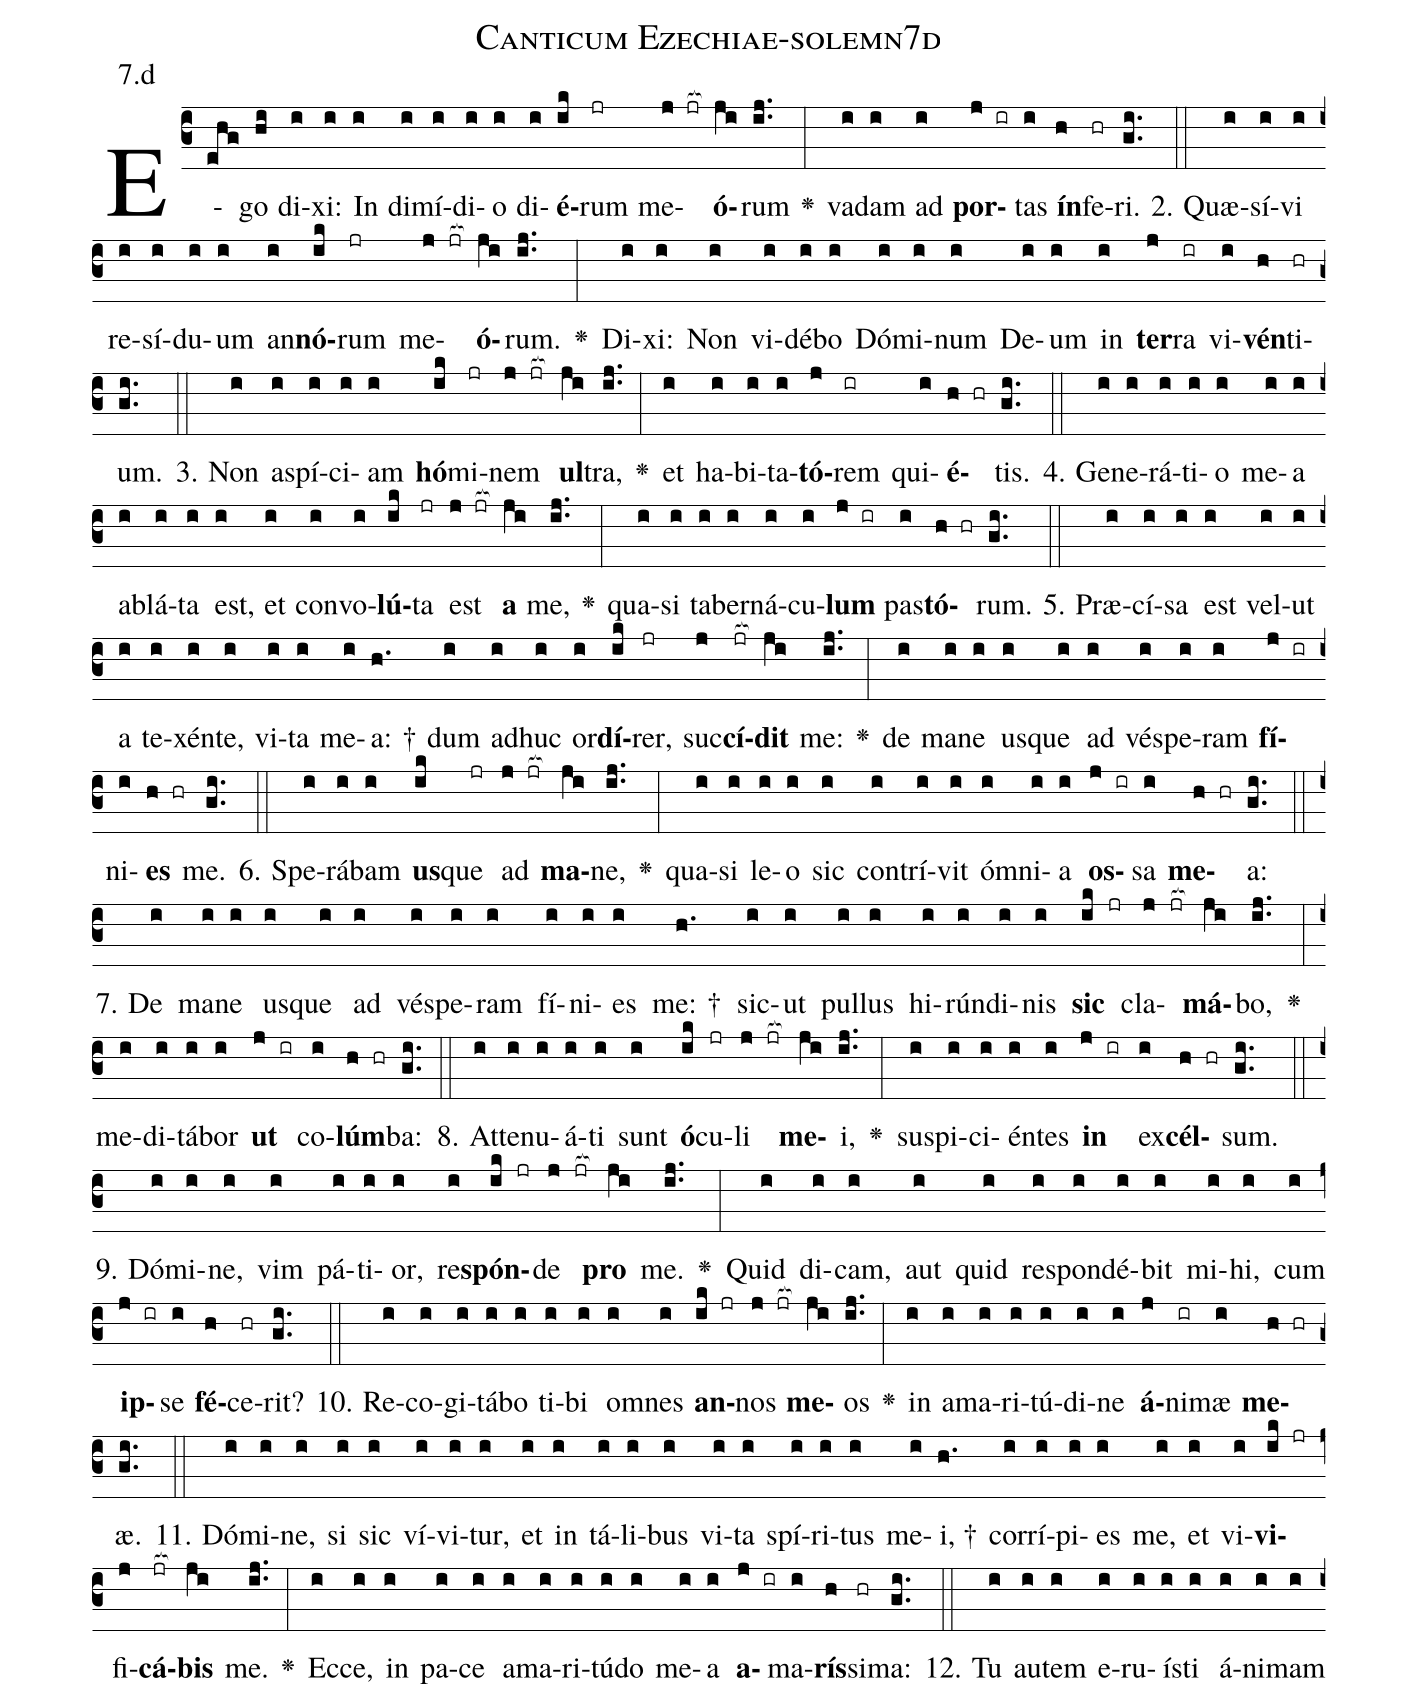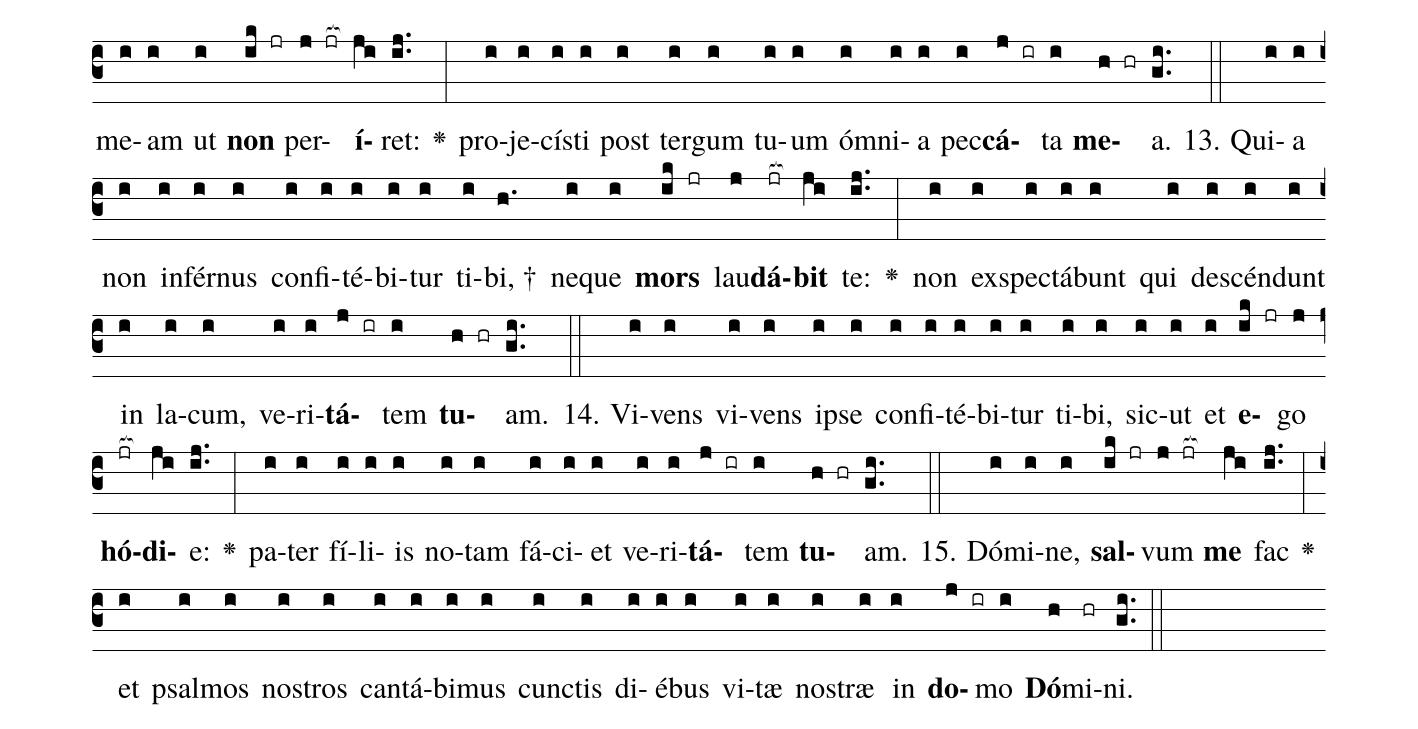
name: Canticum Ezechiae-solemn7d;
annotation: 7.d;
%%
(c3)E(ehg)go(hi) di(i)xi:(i) In(i) di(i)mí(i)di(i)o(i) di(i)<b>é</b>(ik)rum(jr) me(j jr[ocb:1{])<b>ó</b>(ji[ocb:0}])rum(ij..) <v>\greheightstar</v>(:) va(i)dam(i) ad(i) <b>por</b>(j ir)tas(i) <b>ín</b>(h)fe(hr)ri.(gi..) (::)
2. Quæ(i)sí(i)vi(i) re(i)sí(i)du(i)um(i) an(i)<b>nó</b>(ik)rum(jr) me(j jr[ocb:1{])<b>ó</b>(ji[ocb:0}])rum.(ij..) <v>\greheightstar</v>(:) Di(i)xi:(i) Non(i) vi(i)dé(i)bo(i) Dó(i)mi(i)num(i) De(i)um(i) in(i) <b>ter</b>(j)ra(ir) vi(i)<b>vén</b>(h)ti(hr)um.(gi..) (::)
3. Non(i) a(i)spí(i)ci(i)am(i) <b>hó</b>(ik)mi(jr)nem(j jr[ocb:1{]) <b>ul</b>(ji[ocb:0}])tra,(ij..) <v>\greheightstar</v>(:) et(i) ha(i)bi(i)ta(i)<b>tó</b>(j)rem(ir) qui(i)<b>é</b>(h hr)tis.(gi..) (::)
4. Ge(i)ne(i)rá(i)ti(i)o(i) me(i)a(i) ab(i)lá(i)ta(i) est,(i) et(i) con(i)vo(i)<b>lú</b>(ik)ta(jr) est(j jr[ocb:1{]) <b>a</b>(ji[ocb:0}]) me,(ij..) <v>\greheightstar</v>(:) qua(i)si(i) ta(i)ber(i)ná(i)cu(i)<b>lum</b>(j ir) pas(i)<b>tó</b>(h hr)rum.(gi..) (::)
5. Præ(i)cí(i)sa(i) est(i) vel(i)ut(i) a(i) te(i)xén(i)te,(i) vi(i)ta(i) me(i)a: †(h.) dum(i) ad(i)huc(i) or(i)<b>dí</b>(ik)rer,(jr) suc(j)<b>cí</b>(jr[ocb:1{])<b>dit</b>(ji[ocb:0}]) me:(ij..) <v>\greheightstar</v>(:) de(i) ma(i)ne(i) us(i)que(i) ad(i) vés(i)pe(i)ram(i) <b>fí</b>(j ir)ni(i)<b>es</b>(h hr) me.(gi..) (::)
6. Spe(i)rá(i)bam(i) <b>us</b>(ik)que(jr) ad(j jr[ocb:1{]) <b>ma</b>(ji[ocb:0}])ne,(ij..) <v>\greheightstar</v>(:) qua(i)si(i) le(i)o(i) sic(i) con(i)trí(i)vit(i) óm(i)ni(i)a(i) <b>os</b>(j ir)sa(i) <b>me</b>(h hr)a:(gi..) (::)
7. De(i) ma(i)ne(i) us(i)que(i) ad(i) vés(i)pe(i)ram(i) fí(i)ni(i)es(i) me: †(h.) sic(i)ut(i) pul(i)lus(i) hi(i)rún(i)di(i)nis(i) <b>sic</b>(ik jr) cla(j jr[ocb:1{])<b>má</b>(ji[ocb:0}])bo,(ij..) <v>\greheightstar</v>(:) me(i)di(i)tá(i)bor(i) <b>ut</b>(j ir) co(i)<b>lúm</b>(h hr)ba:(gi..) (::)
8. At(i)te(i)nu(i)á(i)ti(i) sunt(i) <b>ó</b>(ik)cu(jr)li(j jr[ocb:1{]) <b>me</b>(ji[ocb:0}])i,(ij..) <v>\greheightstar</v>(:) su(i)spi(i)ci(i)én(i)tes(i) <b>in</b>(j ir) ex(i)<b>cél</b>(h hr)sum.(gi..) (::)
9. Dó(i)mi(i)ne,(i) vim(i) pá(i)ti(i)or,(i) re(i)<b>spón</b>(ik jr)de(j jr[ocb:1{]) <b>pro</b>(ji[ocb:0}]) me.(ij..) <v>\greheightstar</v>(:) Quid(i) di(i)cam,(i) aut(i) quid(i) re(i)spon(i)dé(i)bit(i) mi(i)hi,(i) cum(i) <b>ip</b>(j ir)se(i) <b>fé</b>(h)ce(hr)rit?(gi..) (::)
10. Re(i)co(i)gi(i)tá(i)bo(i) ti(i)bi(i) om(i)nes(i) <b>an</b>(ik jr)nos(j jr[ocb:1{]) <b>me</b>(ji[ocb:0}])os(ij..) <v>\greheightstar</v>(:) in(i) a(i)ma(i)ri(i)tú(i)di(i)ne(i) <b>á</b>(j)ni(ir)mæ(i) <b>me</b>(h hr)æ.(gi..) (::)
11. Dó(i)mi(i)ne,(i) si(i) sic(i) ví(i)vi(i)tur,(i) et(i) in(i) tá(i)li(i)bus(i) vi(i)ta(i) spí(i)ri(i)tus(i) me(i)i, †(h.) cor(i)rí(i)pi(i)es(i) me,(i) et(i) vi(i)<b>vi</b>(ik jr)fi(j)<b>cá</b>(jr[ocb:1{])<b>bis</b>(ji[ocb:0}]) me.(ij..) <v>\greheightstar</v>(:) Ec(i)ce,(i) in(i) pa(i)ce(i) a(i)ma(i)ri(i)tú(i)do(i) me(i)a(i) <b>a</b>(j ir)ma(i)<b>rís</b>(h)si(hr)ma:(gi..) (::)
12. Tu(i) au(i)tem(i) e(i)ru(i)ís(i)ti(i) á(i)ni(i)mam(i) me(i)am(i) ut(i) <b>non</b>(ik jr) per(j jr[ocb:1{])<b>í</b>(ji[ocb:0}])ret:(ij..) <v>\greheightstar</v>(:) pro(i)je(i)cís(i)ti(i) post(i) ter(i)gum(i) tu(i)um(i) óm(i)ni(i)a(i) pec(i)<b>cá</b>(j ir)ta(i) <b>me</b>(h hr)a.(gi..) (::)
13. Qui(i)a(i) non(i) in(i)fér(i)nus(i) con(i)fi(i)té(i)bi(i)tur(i) ti(i)bi, †(h.) ne(i)que(i) <b>mors</b>(ik jr) lau(j)<b>dá</b>(jr[ocb:1{])<b>bit</b>(ji[ocb:0}]) te:(ij..) <v>\greheightstar</v>(:) non(i) ex(i)spec(i)tá(i)bunt(i) qui(i) de(i)scén(i)dunt(i) in(i) la(i)cum,(i) ve(i)ri(i)<b>tá</b>(j ir)tem(i) <b>tu</b>(h hr)am.(gi..) (::)
14. Vi(i)vens(i) vi(i)vens(i) ip(i)se(i) con(i)fi(i)té(i)bi(i)tur(i) ti(i)bi,(i) sic(i)ut(i) et(i) <b>e</b>(ik jr)go(j) <b>hó</b>(jr[ocb:1{])<b>di</b>(ji[ocb:0}])e:(ij..) <v>\greheightstar</v>(:) pa(i)ter(i) fí(i)li(i)is(i) no(i)tam(i) fá(i)ci(i)et(i) ve(i)ri(i)<b>tá</b>(j ir)tem(i) <b>tu</b>(h hr)am.(gi..) (::)
15. Dó(i)mi(i)ne,(i) <b>sal</b>(ik jr)vum(j jr[ocb:1{]) <b>me</b>(ji[ocb:0}]) fac(ij..) <v>\greheightstar</v>(:) et(i) psal(i)mos(i) nos(i)tros(i) can(i)tá(i)bi(i)mus(i) cunc(i)tis(i) di(i)é(i)bus(i) vi(i)tæ(i) nos(i)træ(i) in(i) <b>do</b>(j ir)mo(i) <b>Dó</b>(h)mi(hr)ni.(gi..) (::)
